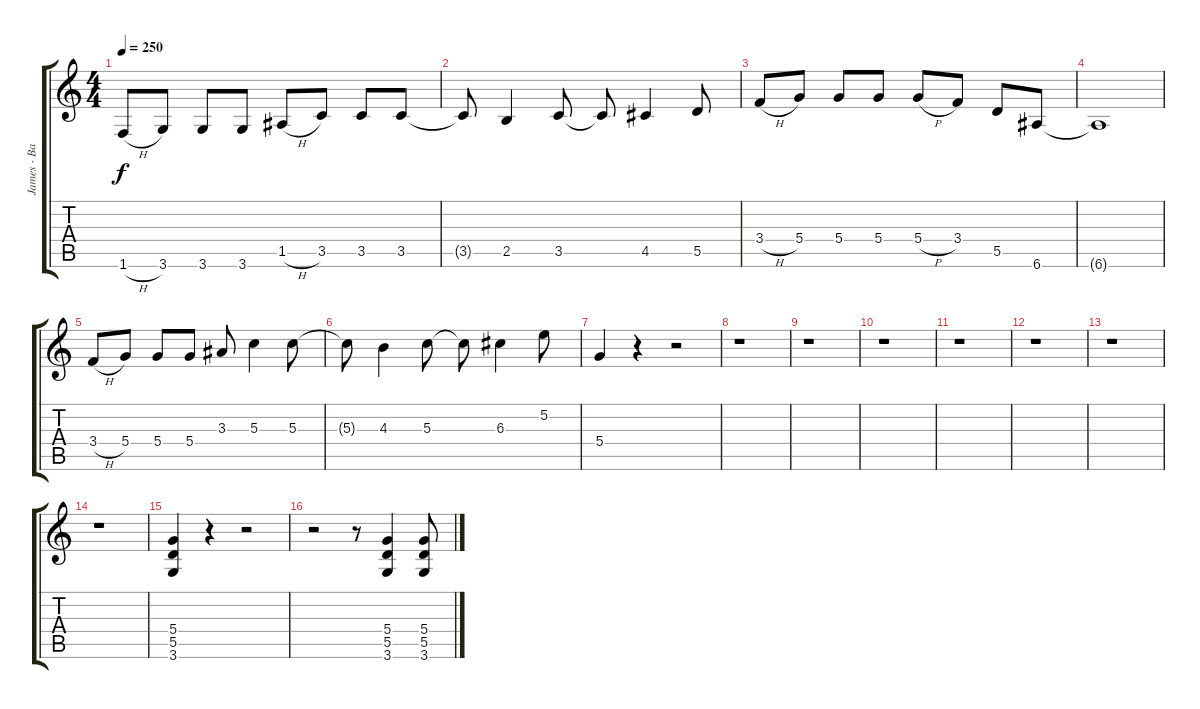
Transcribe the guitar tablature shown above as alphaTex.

\track ("James - Back Guitar" "James - Ba") {instrument overdrivenguitar}
\staff {score tabs}
\tuning (E4 B3 G3 D3 A2 E2) {hide}
\ts (4 4)
\tempo 250
\clef g2
\ks c
1.6{h}.8{dy f} 3.6.8 3.6.8 3.6.8 1.5{h}.8 3.5.8 3.5.8 3.5.8 |
3.5{t}.8 2.5.4 3.5.8 3.5{t}.8 4.5.4 5.5.8 |
3.4{h}.8 5.4.8 5.4.8 5.4.8 5.4{h}.8 3.4.8 5.5.8 6.6.8 |
6.6{t}.1 |
3.4{h}.8 5.4.8 5.4.8 5.4.8 3.3.8 5.3.4 5.3.8 |
5.3{t}.8 4.3.4 5.3.8 5.3{t}.8 6.3.4 5.2.8 |
5.4.4 r.4 r.2 |
r.1 |
r.1 |
r.1 |
r.1 |
r.1 |
r.1 |
r.1 |
(5.4 5.5 3.6).4 r.4 r.2 |
r.2 r.8 (5.4 5.5 3.6).4 (5.4 5.5 3.6).8
